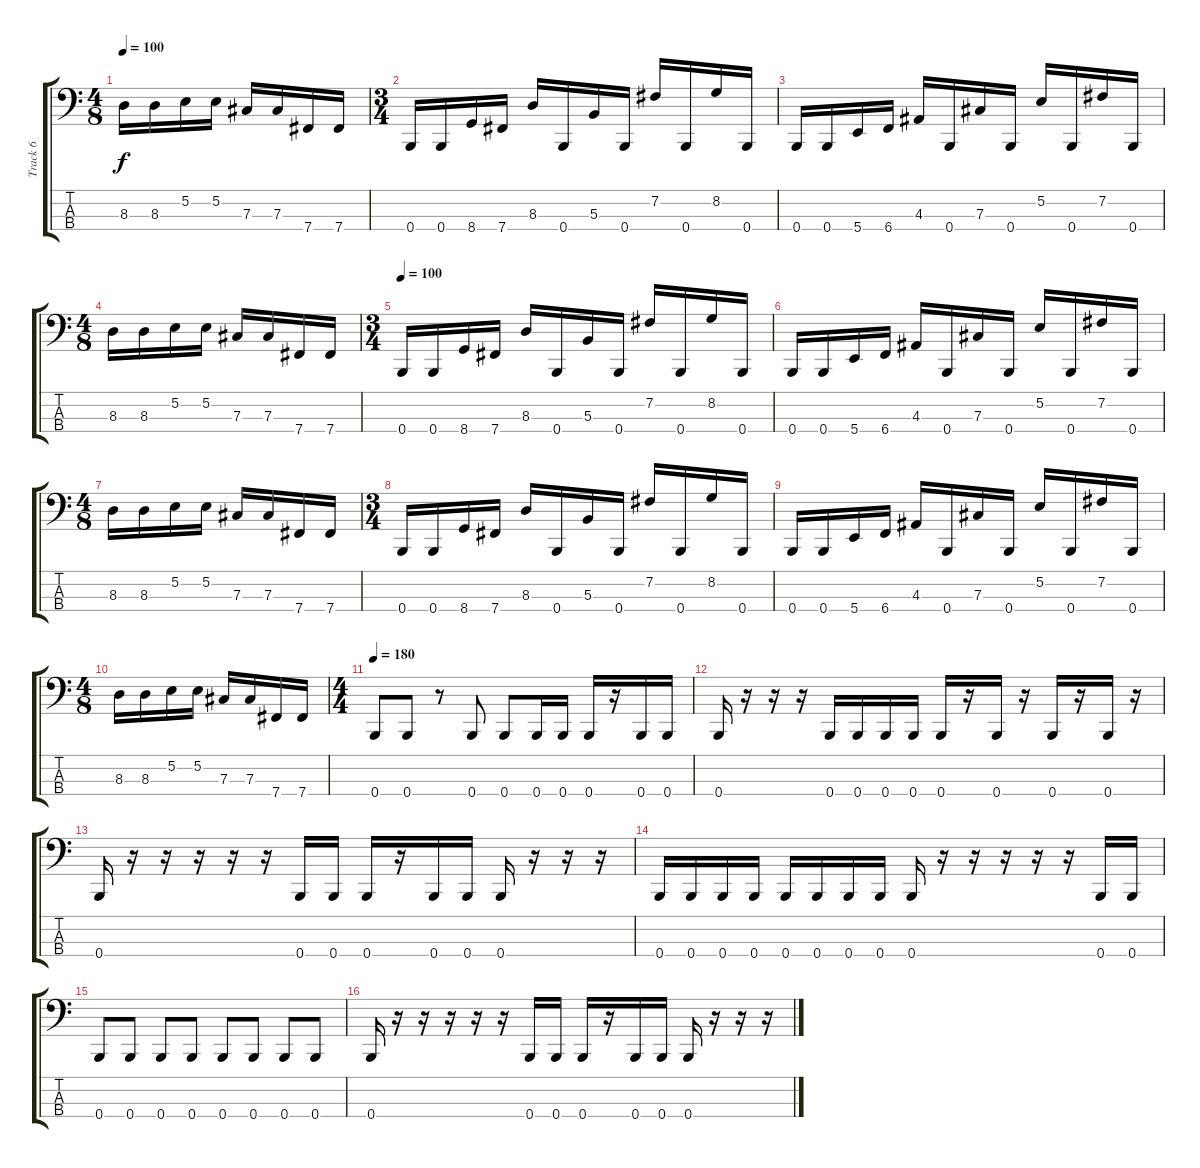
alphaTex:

\track ("Track 6" "Track 6") {instrument electricbassfinger}
\staff {score tabs}
\tuning (E2 B1 Gb1 B0) {hide}
\ts (4 8)
\tempo 100
\clef f4
\ks c
8.3.16{dy f} 8.3.16 5.2.16 5.2.16 7.3.16 7.3.16 7.4.16 7.4.16 |
\ts (3 4)
0.4.16 0.4.16 8.4.16 7.4.16 8.3.16 0.4.16 5.3.16 0.4.16 7.2.16 0.4.16 8.2.16 0.4.16 |
0.4.16 0.4.16 5.4.16 6.4.16 4.3.16 0.4.16 7.3.16 0.4.16 5.2.16 0.4.16 7.2.16 0.4.16 |
\ts (4 8)
8.3.16 8.3.16 5.2.16 5.2.16 7.3.16 7.3.16 7.4.16 7.4.16 |
\ts (3 4)
\tempo 100
0.4.16 0.4.16 8.4.16 7.4.16 8.3.16 0.4.16 5.3.16 0.4.16 7.2.16 0.4.16 8.2.16 0.4.16 |
0.4.16 0.4.16 5.4.16 6.4.16 4.3.16 0.4.16 7.3.16 0.4.16 5.2.16 0.4.16 7.2.16 0.4.16 |
\ts (4 8)
8.3.16 8.3.16 5.2.16 5.2.16 7.3.16 7.3.16 7.4.16 7.4.16 |
\ts (3 4)
0.4.16 0.4.16 8.4.16 7.4.16 8.3.16 0.4.16 5.3.16 0.4.16 7.2.16 0.4.16 8.2.16 0.4.16 |
0.4.16 0.4.16 5.4.16 6.4.16 4.3.16 0.4.16 7.3.16 0.4.16 5.2.16 0.4.16 7.2.16 0.4.16 |
\ts (4 8)
8.3.16 8.3.16 5.2.16 5.2.16 7.3.16 7.3.16 7.4.16 7.4.16 |
\ts (4 4)
\tempo 180
0.4.8 0.4.8 r.8 0.4.8 0.4.8 0.4.16 0.4.16 0.4.16 r.16 0.4.16 0.4.16 |
0.4.16 r.16 r.16 r.16 0.4.16 0.4.16 0.4.16 0.4.16 0.4.16 r.16 0.4.16 r.16 0.4.16 r.16 0.4.16 r.16 |
0.4.16 r.16 r.16 r.16 r.16 r.16 0.4.16 0.4.16 0.4.16 r.16 0.4.16 0.4.16 0.4.16 r.16 r.16 r.16 |
0.4.16 0.4.16 0.4.16 0.4.16 0.4.16 0.4.16 0.4.16 0.4.16 0.4.16 r.16 r.16 r.16 r.16 r.16 0.4.16 0.4.16 |
0.4.8 0.4.8 0.4.8 0.4.8 0.4.8 0.4.8 0.4.8 0.4.8 |
0.4.16 r.16 r.16 r.16 r.16 r.16 0.4.16 0.4.16 0.4.16 r.16 0.4.16 0.4.16 0.4.16 r.16 r.16 r.16
